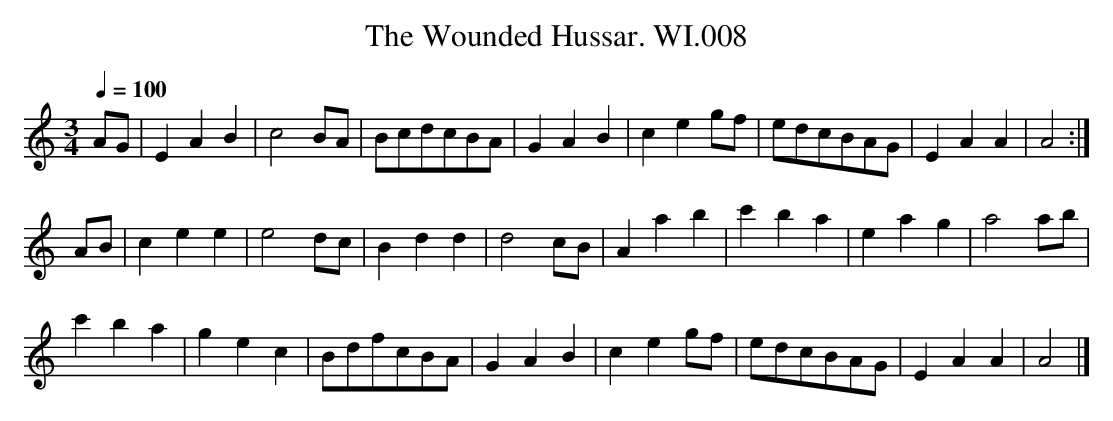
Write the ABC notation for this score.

X:1
T:Wounded Hussar. WI.008, The
M:3/4
L:1/8
Q:1/4=100
K:Am
AG|E2A2B2|c4BA|BcdcBA|G2A2B2|\
c2e2gf|edcBAG|E2A2A2|A4:|
AB|c2e2e2|e4dc|B2d2d2|d4cB|\
A2a2b2|c'2b2a2|e2a2g2|a4ab|
c'2b2a2|g2e2c2|BdfcBA|G2A2B2|\
c2e2gf|edcBAG|E2A2A2|A4|]
